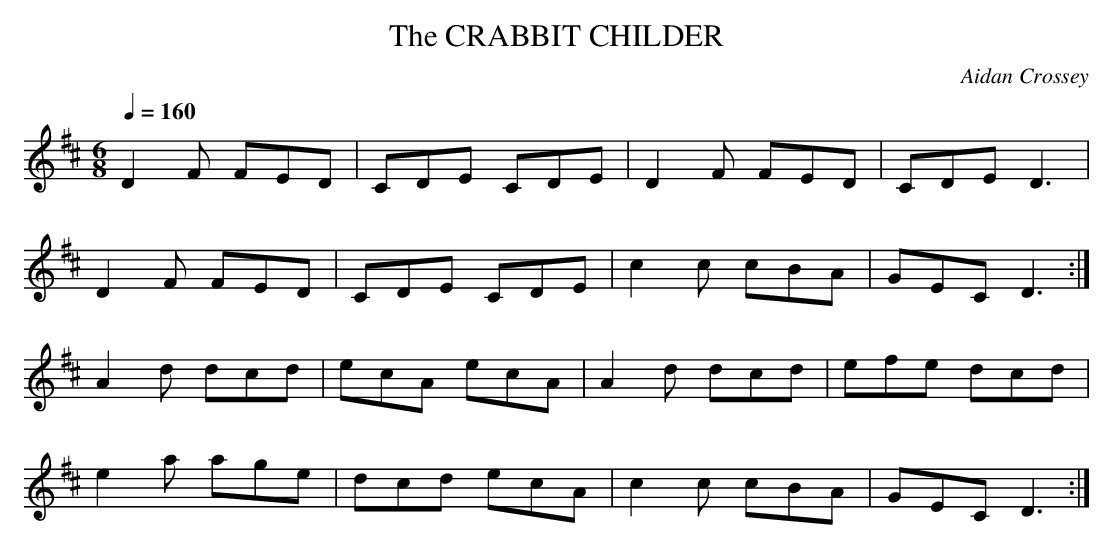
X:1
T:CRABBIT CHILDER, The
C:Aidan Crossey
Q:1/4=160
M:6/8
K:D Major
D2F FED|CDE CDE|D2F FED|CDE D3|
D2F FED|CDE CDE|c2c cBA|GEC D3:|
A2d dcd|ecA ecA|A2d dcd|efe dcd|
e2a age|dcd ecA|c2c cBA|GEC D3:|
